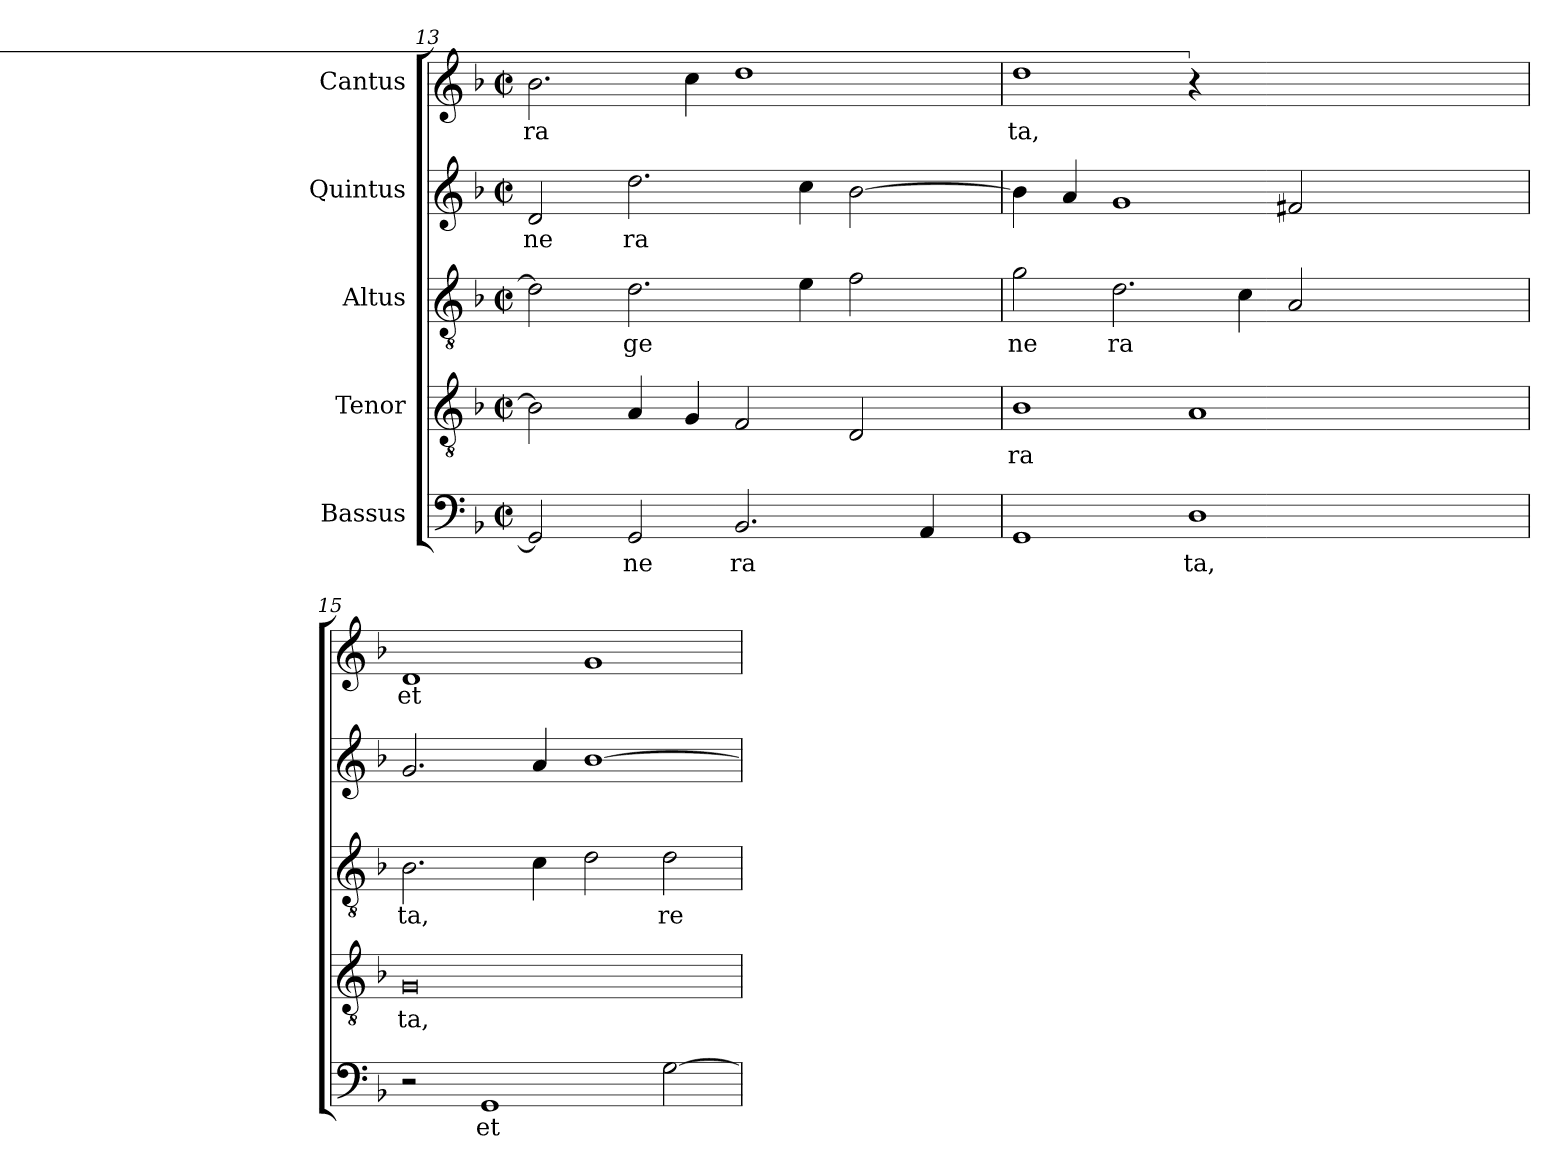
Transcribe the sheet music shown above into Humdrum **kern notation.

**kern	**text	**kern	**text	**kern	**text	**kern	**text	**kern	**text
*part5	*part5	*part4	*part4	*part3	*part3	*part2	*part2	*part1	*part1
*staff5	*staff5	*staff4	*staff4	*staff3	*staff3	*staff2	*staff2	*staff1	*staff1
*I"Bassus	*	*I"Tenor	*	*I"Altus	*	*I"Quintus	*	*I"Cantus	*
!!LO:LB:g=z
*clefF4	*	*clefGv2	*	*clefGv2	*	*clefG2	*	*clefG2	*
*k[b-]	*	*k[b-]	*	*k[b-]	*	*k[b-]	*	*k[b-]	*
*F:	*	*F:	*	*F:	*	*F:	*	*F:	*
*M2/2	*	*M2/2	*	*M2/2	*	*M2/2	*	*M2/2	*
*met(c|)	*	*met(c|)	*	*met(c|)	*	*met(c|)	*	*met(c|)	*
=13	=13	=13	=13	=13	=13	=13	=13	=13	=13
!	!	!	!	!	!	!	!LO:LY:b:cj	!	!LO:LY:b:cj
*	*	*^	*	*^	*	*	*	*	*
2GG/]	.	2B-\]	2ryy	.	2d\]	16ryy	.	2d/	-ne	2.b-\	ra
.	.	.	.	.	.	64ryy	.	.	.	.	.
.	.	.	.	.	.	1ryy	.	.	.	.	.
!	!LO:LY:b:cj	!	!	!	!	!	!LO:LY:b:cj	!	!LO:LY:b:cj	!	!
2GG/	-ne	4A/	64ryy	.	2.d\	.	ge	2.dd\	ra	.	.
.	.	.	1ryy	.	.	.	.	.	.	.	.
.	.	4G/	.	.	.	.	.	.	.	4cc\	.
!	!LO:LY:b:cj	!	!	!	!	!	!	!	!	!	!
2.BB-/	ra	2F/	.	.	.	.	.	.	.	1dd	.
.	.	.	.	.	.	2ryy	.	.	.	.	.
.	.	.	.	.	4e\	.	.	4cc\	.	.	.
.	.	2D/	.	.	2f\	.	.	[>2b-\	.	.	.
.	.	.	4ryy	.	.	.	.	.	.	.	.
.	.	.	.	.	.	4ryy	.	.	.	.	.
4AA/	.	.	.	.	.	.	.	.	.	.	.
.	.	.	8...ryy	.	.	.	.	.	.	.	.
.	.	.	.	.	.	8ryy	.	.	.	.	.
.	.	.	.	.	.	32.ryy	.	.	.	.	.
=14	=14	=14	=14	=14	=14	=14	=14	=14	=14	=14	=14
!	!	!	!	!LO:LY:b:cj	!	!	!LO:LY:b:cj	!	!	!	!LO:LY:b:cj
*	*	*v	*v	*	*	*	*	*	*	*	*
*	*	*	*	*v	*v	*	*	*	*	*
1GG	.	1B-	-ra	2g\	ne	4b-\]	.	1dd	ta,
.	.	.	.	.	.	4a/	.	.	.
!	!	!	!	!	!LO:LY:b:cj	!	!	!	!
.	.	.	.	2.d\	ra	1g	.	.	.
!	!LO:LY:b:cj	!	!	!	!	!	!	!LO:N:vis=1	!
1D	ta,	1A	.	.	.	.	.	4%9r	.
.	.	.	.	4c\	.	.	.	.	.
.	.	.	.	2A/	.	2f#/	.	.	.
1ryy	.	1ryy	.	1ryy	.	1ryy	.	.	.
4ryy	.	4ryy	.	4ryy	.	4ryy	.	.	.
=15	=15	=15	=15	=15	=15	=15	=15	=15	=15
!	!	!	!LO:LY:b:cj	!	!LO:LY:b:cj	!	!	!	!LO:LY:b:cj
2r	.	0G	ta,	2.B-\	ta,	2.g/	.	1d	et
!	!LO:LY:b:cj	!	!	!	!	!	!	!	!
1GG	et	.	.	.	.	.	.	.	.
.	.	.	.	4c\	.	4a/	.	.	.
.	.	.	.	2d\	.	[>1b-	.	1g	.
!	!	!	!	!	!LO:LY:b:cj	!	!	!	!
[>2G\	.	.	.	2d\	re	.	.	.	.
=	=	=	=	=	=	=	=	=	=
*-	*-	*-	*-	*-	*-	*-	*-	*-	*-
